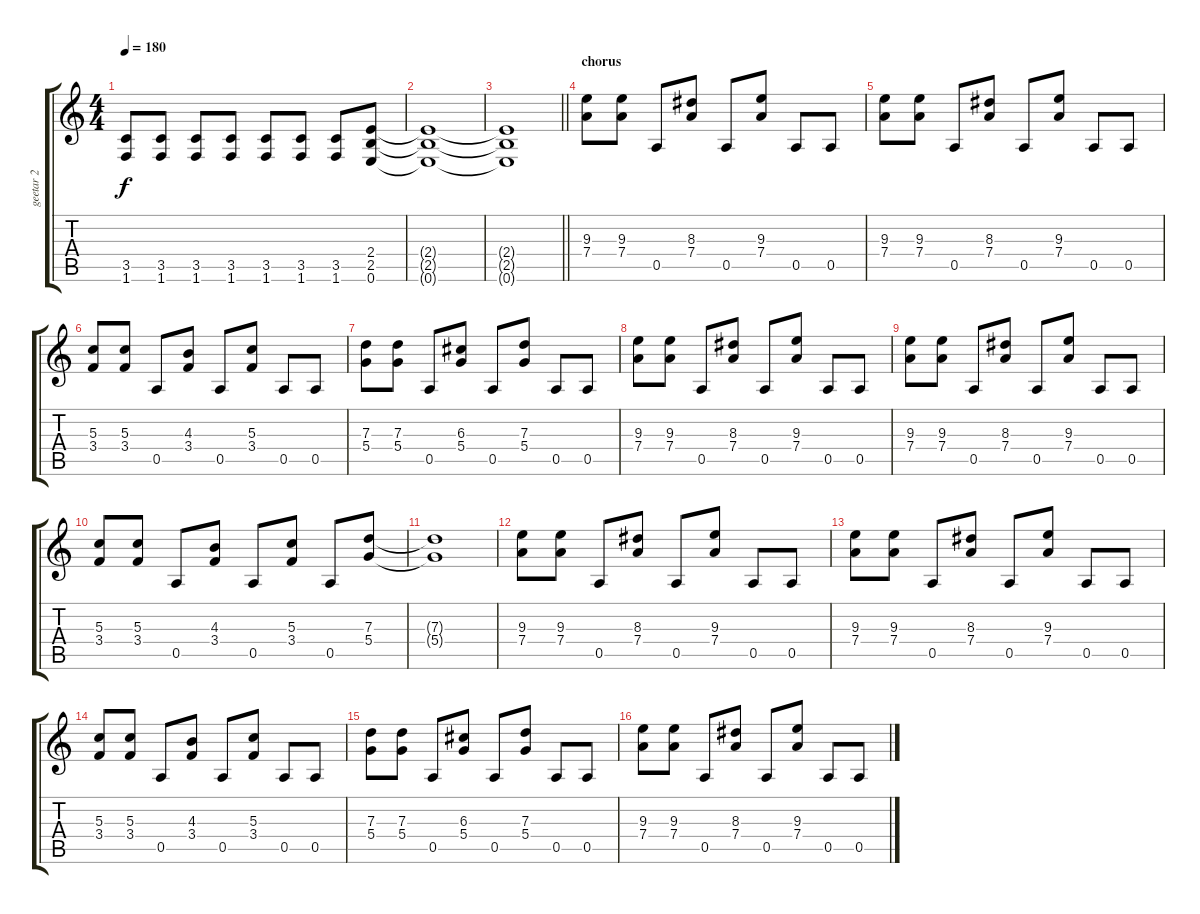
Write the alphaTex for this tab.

\track ("geetar 2" "geetar 2") {instrument distortionguitar}
\staff {score tabs}
\tuning (E4 B3 G3 D3 A2 E2) {hide}
\ts (4 4)
\tempo 180
\clef g2
\ks c
(3.5 1.6).8{dy f} (3.5 1.6).8 (3.5 1.6).8 (3.5 1.6).8 (3.5 1.6).8 (3.5 1.6).8 (3.5 1.6).8 (2.4 2.5 0.6).8 |
(2.4{t} 2.5{t} 0.6{t}).1 |
\barLineRight lightlight
(2.4{t} 2.5{t} 0.6{t}).1 |
\section ("" "chorus")
(9.3 7.4).8 (9.3 7.4).8 0.5.8 (8.3 7.4).8 0.5.8 (9.3 7.4).8 0.5.8 0.5.8 |
(9.3 7.4).8 (9.3 7.4).8 0.5.8 (8.3 7.4).8 0.5.8 (9.3 7.4).8 0.5.8 0.5.8 |
(5.3 3.4).8 (5.3 3.4).8 0.5.8 (4.3 3.4).8 0.5.8 (5.3 3.4).8 0.5.8 0.5.8 |
(7.3 5.4).8 (7.3 5.4).8 0.5.8 (6.3 5.4).8 0.5.8 (7.3 5.4).8 0.5.8 0.5.8 |
(9.3 7.4).8 (9.3 7.4).8 0.5.8 (8.3 7.4).8 0.5.8 (9.3 7.4).8 0.5.8 0.5.8 |
(9.3 7.4).8 (9.3 7.4).8 0.5.8 (8.3 7.4).8 0.5.8 (9.3 7.4).8 0.5.8 0.5.8 |
(5.3 3.4).8 (5.3 3.4).8 0.5.8 (4.3 3.4).8 0.5.8 (5.3 3.4).8 0.5.8 (7.3 5.4).8 |
(7.3{t} 5.4{t}).1 |
(9.3 7.4).8 (9.3 7.4).8 0.5.8 (8.3 7.4).8 0.5.8 (9.3 7.4).8 0.5.8 0.5.8 |
(9.3 7.4).8 (9.3 7.4).8 0.5.8 (8.3 7.4).8 0.5.8 (9.3 7.4).8 0.5.8 0.5.8 |
(5.3 3.4).8 (5.3 3.4).8 0.5.8 (4.3 3.4).8 0.5.8 (5.3 3.4).8 0.5.8 0.5.8 |
(7.3 5.4).8 (7.3 5.4).8 0.5.8 (6.3 5.4).8 0.5.8 (7.3 5.4).8 0.5.8 0.5.8 |
(9.3 7.4).8 (9.3 7.4).8 0.5.8 (8.3 7.4).8 0.5.8 (9.3 7.4).8 0.5.8 0.5.8
